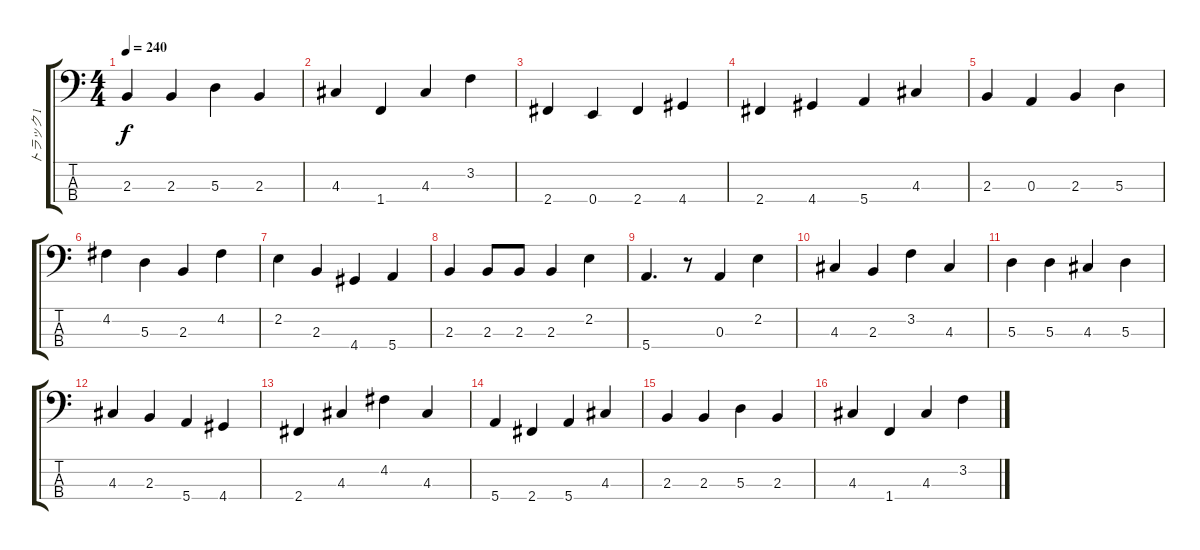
\track ("トラック 1" "トラック 1") {instrument electricbassfinger}
\staff {score tabs}
\tuning (G2 D2 A1 E1) {hide}
\ts (4 4)
\tempo 240
\clef f4
\ks c
2.3.4{dy f} 2.3.4 5.3.4 2.3.4 |
4.3.4 1.4.4 4.3.4 3.2.4 |
2.4.4 0.4.4 2.4.4 4.4.4 |
2.4.4 4.4.4 5.4.4 4.3.4 |
2.3.4 0.3.4 2.3.4 5.3.4 |
4.2.4 5.3.4 2.3.4 4.2.4 |
2.2.4 2.3.4 4.4.4 5.4.4 |
2.3.4 2.3.8 2.3.8 2.3.4 2.2.4 |
5.4.4{d} r.8 0.3.4 2.2.4 |
4.3.4 2.3.4 3.2.4 4.3.4 |
5.3.4 5.3.4 4.3.4 5.3.4 |
4.3.4 2.3.4 5.4.4 4.4.4 |
2.4.4 4.3.4 4.2.4 4.3.4 |
5.4.4 2.4.4 5.4.4 4.3.4 |
2.3.4 2.3.4 5.3.4 2.3.4 |
4.3.4 1.4.4 4.3.4 3.2.4
